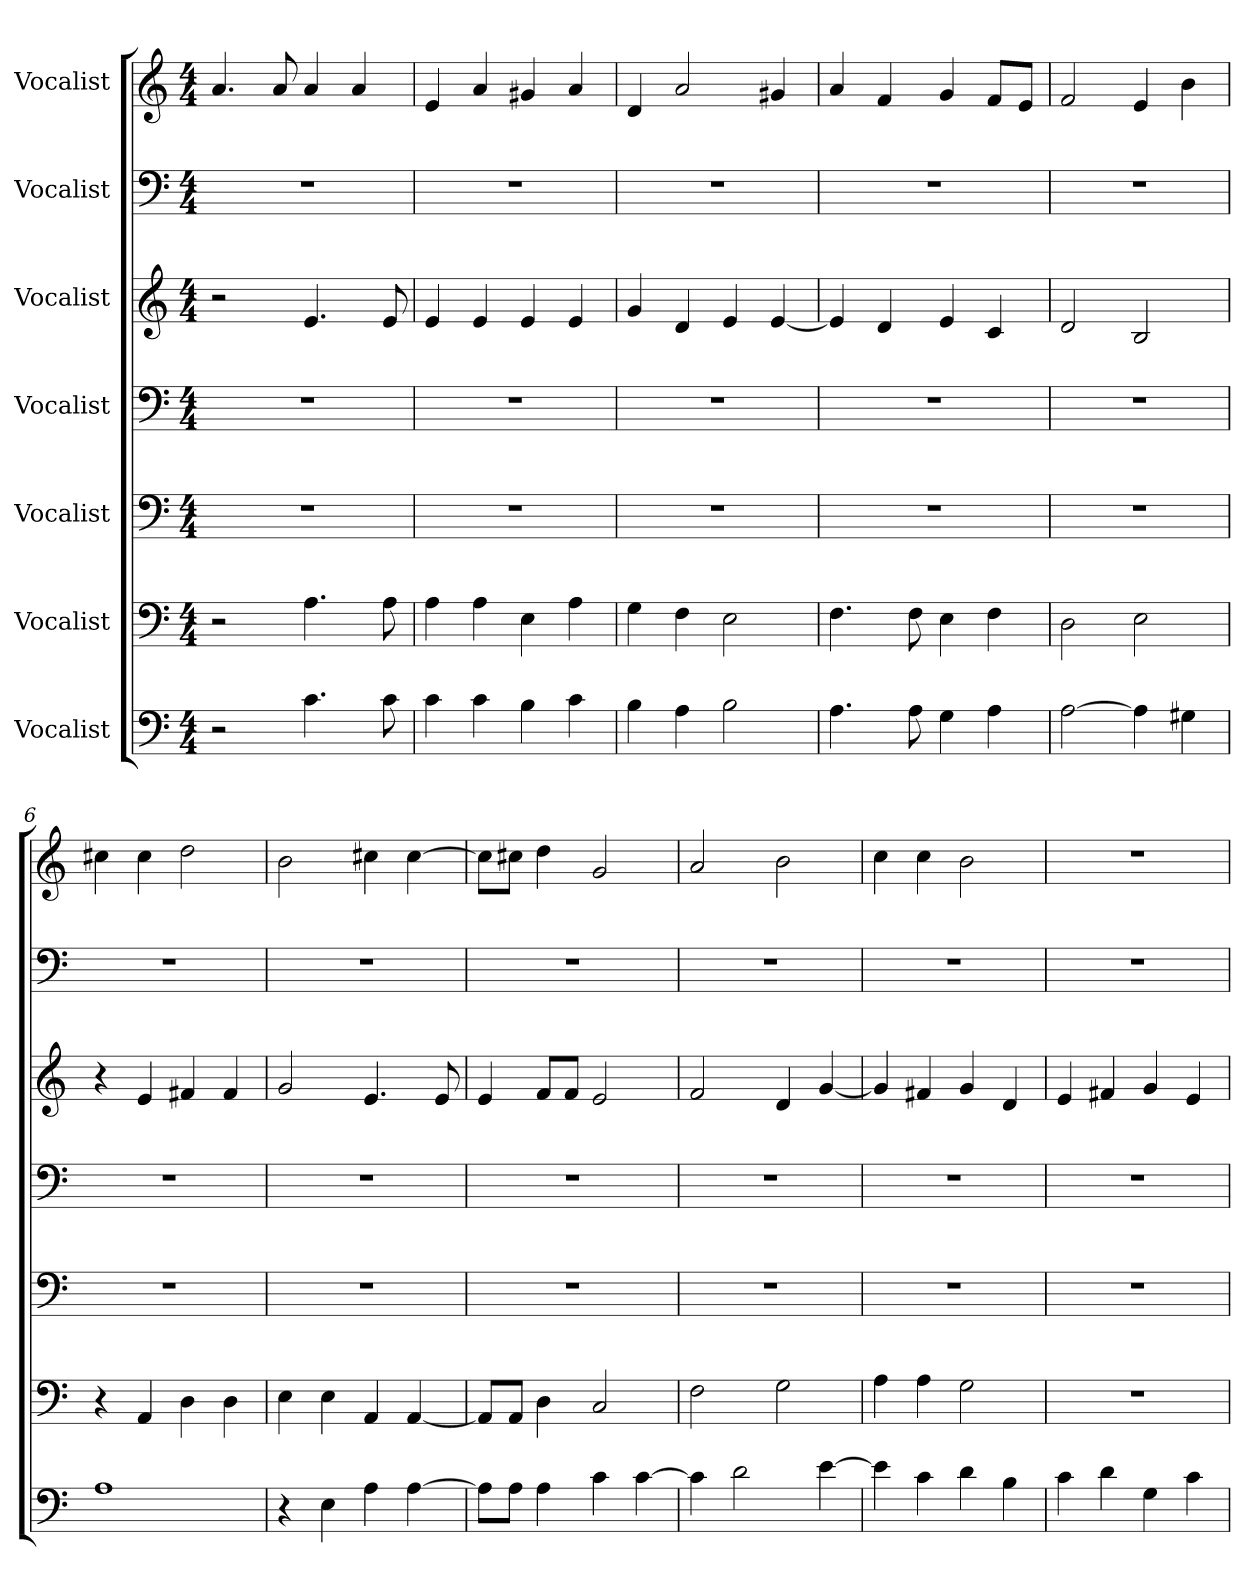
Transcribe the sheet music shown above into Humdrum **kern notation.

**kern	**kern	**kern	**kern	**kern	**kern	**kern
*part7	*part6	*part5	*part4	*part3	*part2	*part1
*staff7	*staff6	*staff5	*staff4	*staff3	*staff2	*staff1
*I"Vocalist	*I"Vocalist	*I"Vocalist	*I"Vocalist	*I"Vocalist	*I"Vocalist	*I"Vocalist
*clefF4	*clefF4	*clefF4	*clefF4	*clefG2	*clefF4	*clefG2
*k[]	*k[]	*k[]	*k[]	*k[]	*k[]	*k[]
*M4/4	*M4/4	*M4/4	*M4/4	*M4/4	*M4/4	*M4/4
*MM60	*MM60	*MM60	*MM60	*MM60	*MM60	*MM60
=1	=1	=1	=1	=1	=1	=1
2r	2r	1r	1r	2r	1r	4.a
.	.	.	.	.	.	8a
4.c	4.A	.	.	4.e	.	4a
.	.	.	.	.	.	4a
8c	8A	.	.	8e	.	.
=2	=2	=2	=2	=2	=2	=2
4c	4A	1r	1r	4e	1r	4e
4c	4A	.	.	4e	.	4a
4B	4E	.	.	4e	.	4g#X
4c	4A	.	.	4e	.	4a
=3	=3	=3	=3	=3	=3	=3
4B	4G	1r	1r	4g	1r	4d
4A	4F	.	.	4d	.	2a
2B	2E	.	.	4e	.	.
.	.	.	.	[4e	.	4g#X
=4	=4	=4	=4	=4	=4	=4
4.A	4.F	1r	1r	4e]	1r	4a
.	.	.	.	4d	.	4f
8A	8F	.	.	.	.	.
4G	4E	.	.	4e	.	4g
4A	4F	.	.	4c	.	8f/L
.	.	.	.	.	.	8e/J
=5	=5	=5	=5	=5	=5	=5
[2A	2D	1r	1r	2d	1r	2f
4A]	2E	.	.	2B	.	4e
4G#X	.	.	.	.	.	4b
=6	=6	=6	=6	=6	=6	=6
1A	4r	1r	1r	4r	1r	4cc#X
.	4AA	.	.	4e	.	4cc#
.	4D	.	.	4f#X	.	2dd
.	4D	.	.	4f#	.	.
=7	=7	=7	=7	=7	=7	=7
4r	4E	1r	1r	2g	1r	2b
4E	4E	.	.	.	.	.
4A	4AA	.	.	4.e	.	4cc#X
[4A	[4AA	.	.	.	.	[4cc#
.	.	.	.	8e	.	.
=8	=8	=8	=8	=8	=8	=8
8A\L]	8AA/L]	1r	1r	4e	1r	8cc#\L]
8A\J	8AA/J	.	.	.	.	8cc#X\J
4A	4D	.	.	8f/L	.	4dd
.	.	.	.	8f/J	.	.
4c	2C	.	.	2e	.	2g
[4c	.	.	.	.	.	.
=9	=9	=9	=9	=9	=9	=9
4c]	2F	1r	1r	2f	1r	2a
2d	.	.	.	.	.	.
.	2G	.	.	4d	.	2b
[4e	.	.	.	[4g	.	.
=10	=10	=10	=10	=10	=10	=10
4e]	4A	1r	1r	4g]	1r	4cc
4c	4A	.	.	4f#X	.	4cc
4d	2G	.	.	4g	.	2b
4B	.	.	.	4d	.	.
=11	=11	=11	=11	=11	=11	=11
4c	1r	1r	1r	4e	1r	1r
4d	.	.	.	4f#X	.	.
4G	.	.	.	4g	.	.
4c	.	.	.	4e	.	.
=	=	=	=	=	=	=
*-	*-	*-	*-	*-	*-	*-
